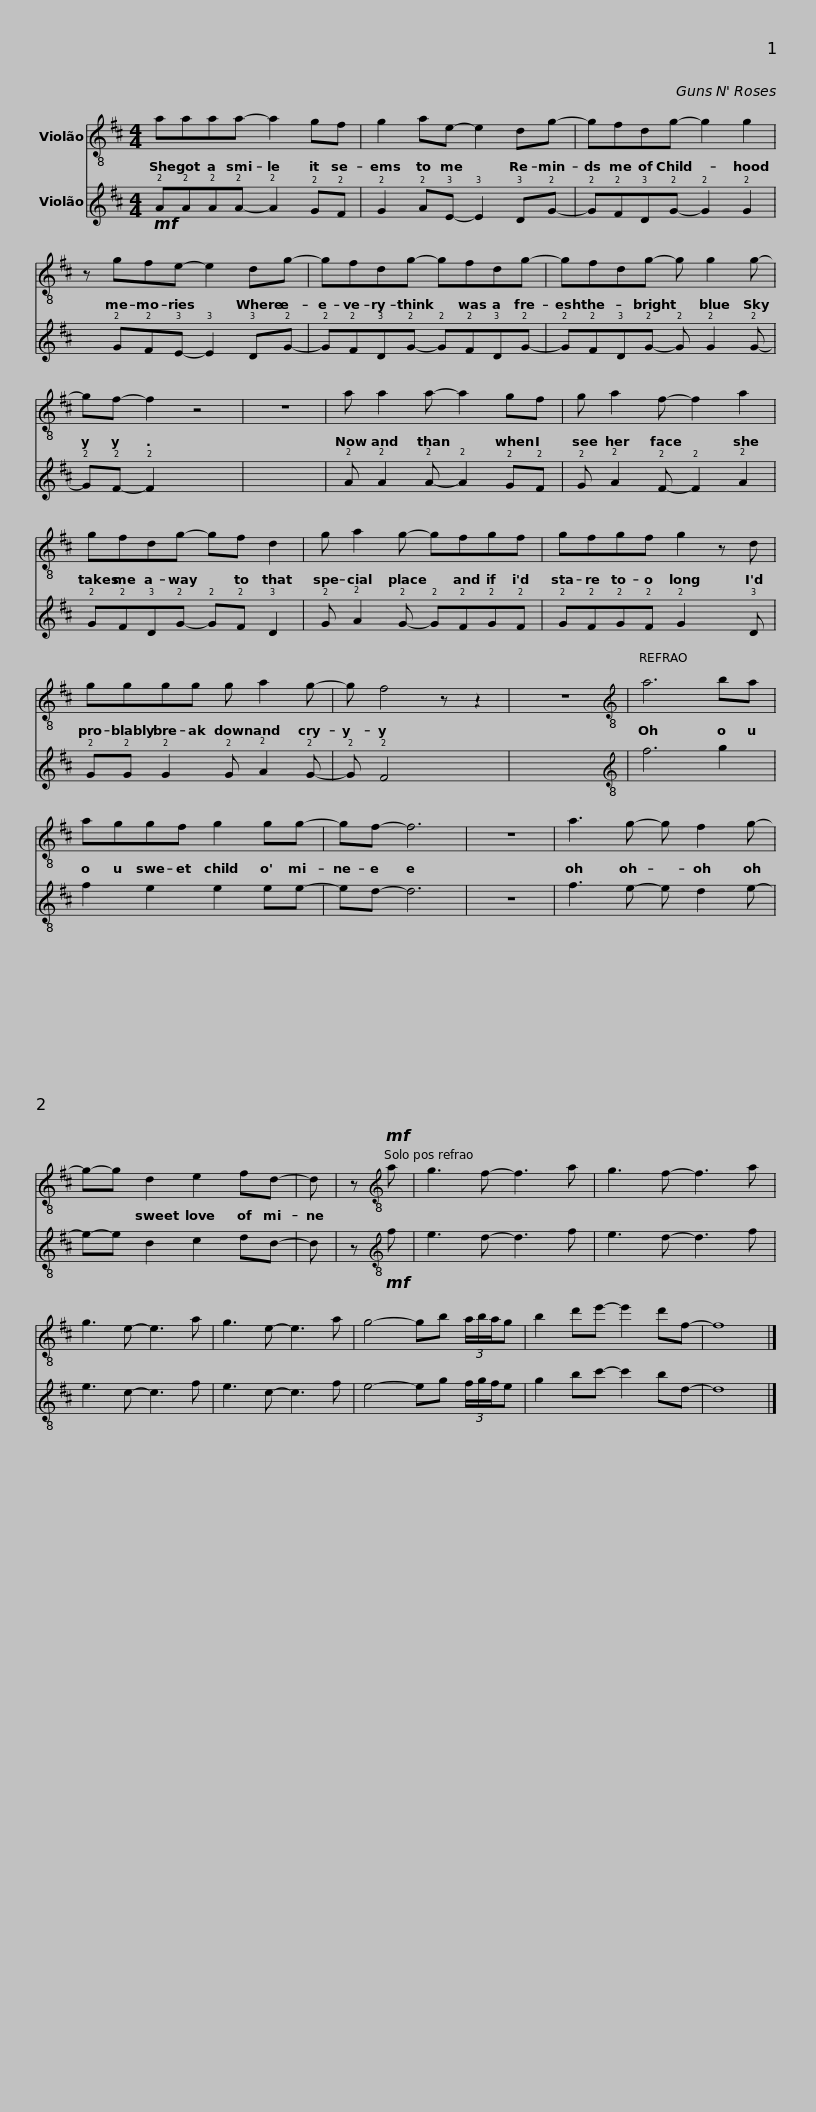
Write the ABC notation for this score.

X:1
%%score 1 2
L:1/8
M:4/4
I:linebreak $
K:D
V:1 treble-8
V:2 tab stafflines=6 strings=E2,A2,D3,G3,B3,E4
V:1
 aaaa- a2 gf | g2 ae- e2 dg- |$ gfdg- g2 g2 | z gfe- e2 dg- |$ gfdg- gfdg- | %5
 gfdg- g g2 g- | gf- f2 z4 |$ z8 | a a2 a- a2 gf | g a2 f- f2 a2 |$ %10
 gfdg- gf d2 | g a2 g- gfgf |$ gfgf g2 z d |$ gggg g a2 g- | g f4 z z2 |$ %15
 z8 |[K:treble-8] a6 ba | aggf g2 gg- | gf- f6 |$ z8 | %20
 a3 g- g f2 g- | g-g d2 e2 fd- | d |$ z[K:treble-8]!mf! a | g3 f- f3 a | %25
 g3 f- f3 a | g3 e- e3 a | g3 e- e3 a |$ g4- gb (3a/b/a/g | b2 d'e'- e'2 d'f- | %30
 f8 |] %31
V:2
!mf! !2!A!2!A!2!A!2!A- !2!A2 !2!G!2!F | !2!G2 !2!A!3!E- !3!E2 !3!D!2!G- |$ !2!G!2!F!3!D!2!G- !2!G2 !2!G2 | x !2!G!2!F!3!E- !3!E2 !3!D!2!G- |$ !2!G!2!F!3!D!2!G- !2!G!2!F!3!D!2!G- | %5
 !2!G!2!F!3!D!2!G- !2!G !2!G2 !2!G- | !2!G!2!F- !2!F2 x4 |$ x8 | !2!A !2!A2 !2!A- !2!A2 !2!G!2!F | !2!G !2!A2 !2!F- !2!F2 !2!A2 |$ %10
 !2!G!2!F!3!D!2!G- !2!G!2!F !3!D2 | !2!G !2!A2 !2!G- !2!G!2!F!2!G!2!F |$ !2!G!2!F!2!G!2!F !2!G2 x !3!D |$ !2!G!2!G !2!G2 !2!G !2!A2 !2!G- | !2!G !2!F4 x x2 |$ %15
 x8 |[K:treble-8] a6 b2 | a2 g2 g2 gg- | gf- f6 |$ z8 | %20
 a3 g- g f2 g- | g-g d2 e2 fd- | d |$ z[K:treble-8]!mf! a | g3 f- f3 a | %25
 g3 f- f3 a | g3 e- e3 a | g3 e- e3 a |$ g4- gb (3a/b/a/g | b2 d'e'- e'2 d'f- | %30
 f8 |] %31
